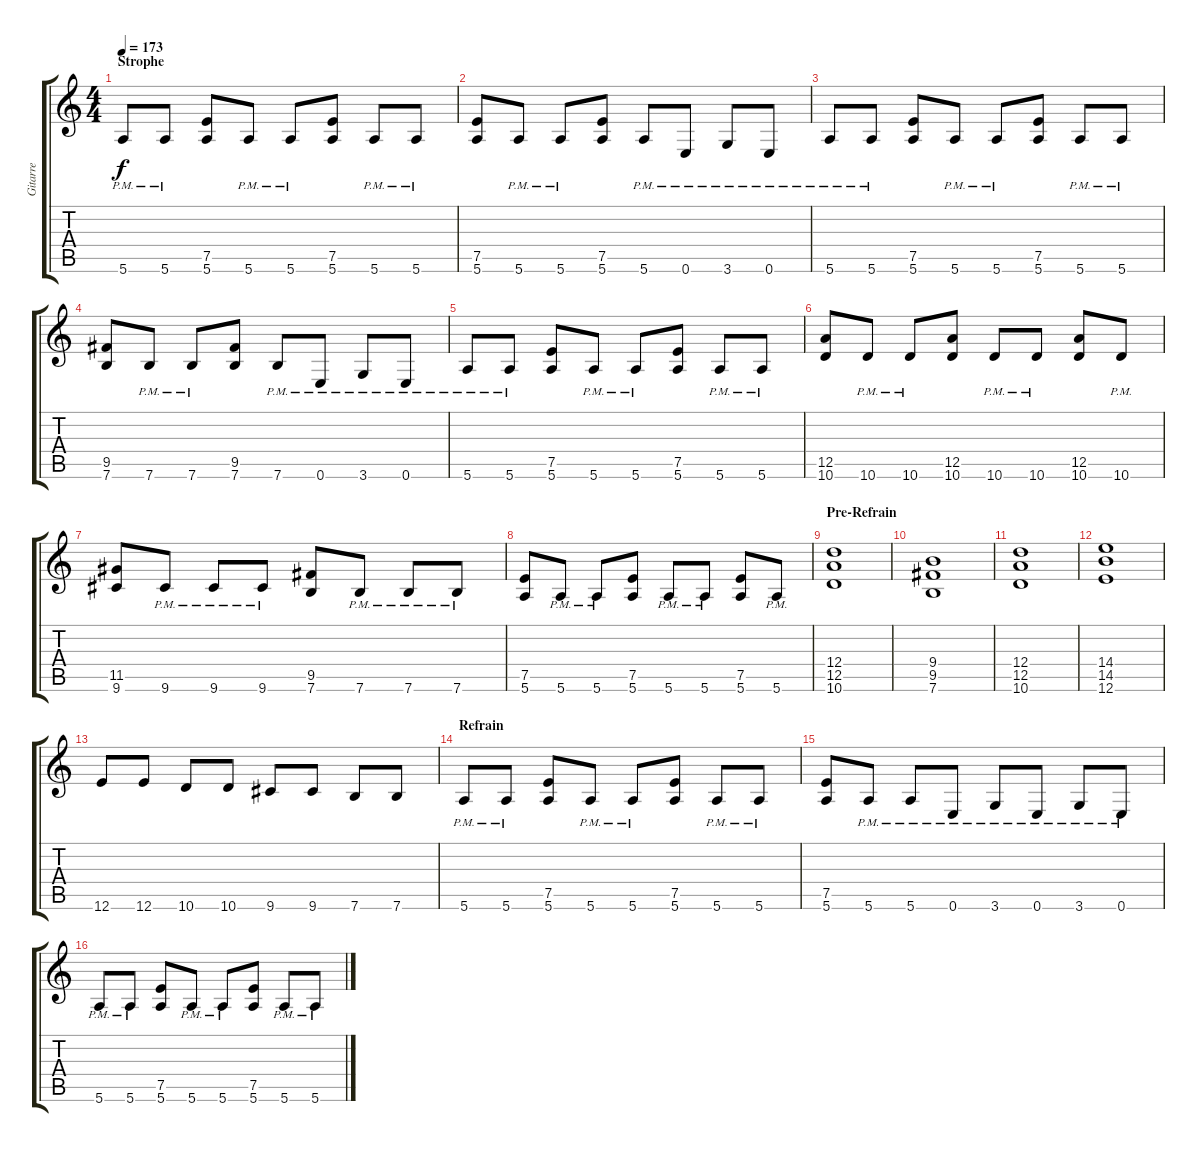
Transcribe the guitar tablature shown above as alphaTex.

\track ("Gitarre" "Gitarre") {instrument distortionguitar}
\staff {score tabs}
\tuning (E4 B3 G3 D3 A2 E2) {hide}
\ts (4 4)
\section ("" "Strophe")
\tempo 173
\clef g2
\ks c
5.6{pm}.8{dy f} 5.6{pm}.8 (7.5 5.6).8 5.6{pm}.8 5.6{pm}.8 (7.5 5.6).8 5.6{pm}.8 5.6{pm}.8 |
(7.5 5.6).8 5.6{pm}.8 5.6{pm}.8 (7.5 5.6).8 5.6{pm}.8 0.6{pm}.8 3.6{pm}.8 0.6{pm}.8 |
5.6{pm}.8 5.6{pm}.8 (7.5 5.6).8 5.6{pm}.8 5.6{pm}.8 (7.5 5.6).8 5.6{pm}.8 5.6{pm}.8 |
(9.5 7.6).8 7.6{pm}.8 7.6{pm}.8 (9.5 7.6).8 7.6{pm}.8 0.6{pm}.8 3.6{pm}.8 0.6{pm}.8 |
5.6{pm}.8 5.6{pm}.8 (7.5 5.6).8 5.6{pm}.8 5.6{pm}.8 (7.5 5.6).8 5.6{pm}.8 5.6{pm}.8 |
(12.5 10.6).8 10.6{pm}.8 10.6{pm}.8 (12.5 10.6).8 10.6{pm}.8 10.6{pm}.8 (12.5 10.6).8 10.6{pm}.8 |
(11.5 9.6).8 9.6{pm}.8 9.6{pm}.8 9.6{pm}.8 (9.5 7.6).8 7.6{pm}.8 7.6{pm}.8 7.6{pm}.8 |
(7.5 5.6).8 5.6{pm}.8 5.6{pm}.8 (7.5 5.6).8 5.6{pm}.8 5.6{pm}.8 (7.5 5.6).8 5.6{pm}.8 |
\section ("" "Pre-Refrain")
(12.4 12.5 10.6).1 |
(9.4 9.5 7.6).1 |
(12.4 12.5 10.6).1 |
(14.4 14.5 12.6).1 |
12.6.8 12.6.8 10.6.8 10.6.8 9.6.8 9.6.8 7.6.8 7.6.8 |
\section ("" "Refrain")
5.6{pm}.8 5.6{pm}.8 (7.5 5.6).8 5.6{pm}.8 5.6{pm}.8 (7.5 5.6).8 5.6{pm}.8 5.6{pm}.8 |
(7.5 5.6).8 5.6{pm}.8 5.6{pm}.8 0.6{pm}.8 3.6{pm}.8 0.6{pm}.8 3.6{pm}.8 0.6{pm}.8 |
5.6{pm}.8 5.6{pm}.8 (7.5 5.6).8 5.6{pm}.8 5.6{pm}.8 (7.5 5.6).8 5.6{pm}.8 5.6{pm}.8
